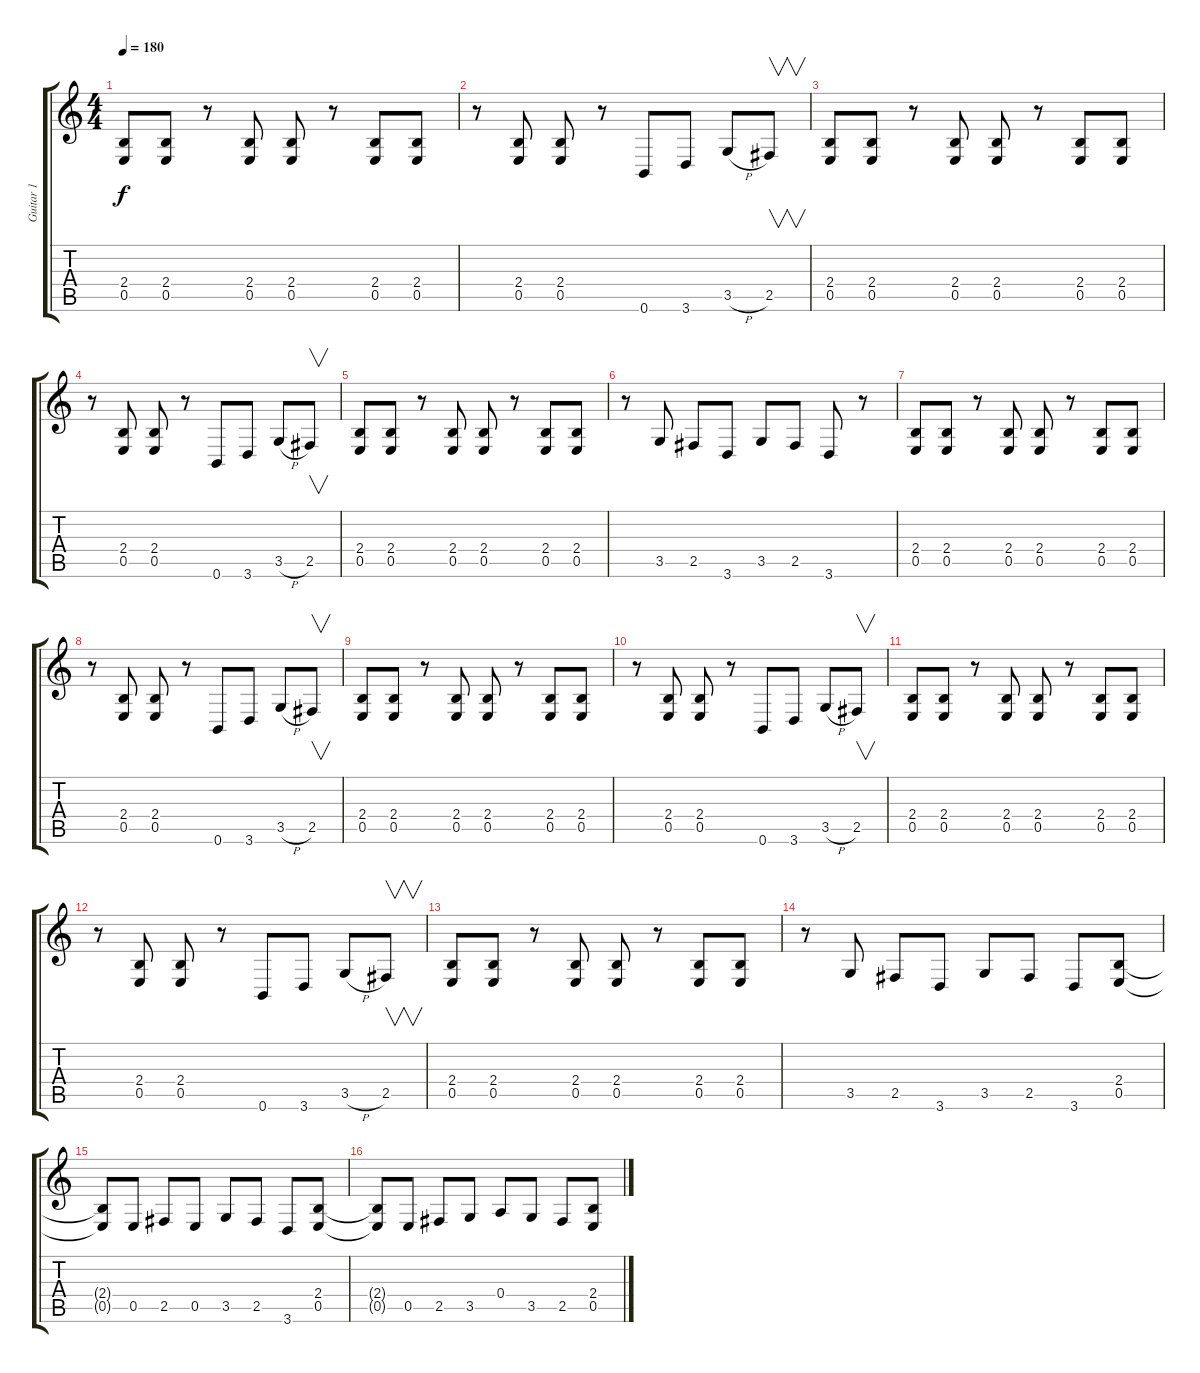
\track ("Guitar 1" "Guitar 1") {instrument distortionguitar}
\staff {score tabs}
\tuning (B3 Gb3 D3 A2 E2 B1) {hide}
\ts (4 4)
\tempo 180
\clef g2
\ks c
(2.4 0.5).8{dy f} (2.4 0.5).8 r.8 (2.4 0.5).8 (2.4 0.5).8 r.8 (2.4 0.5).8 (2.4 0.5).8 |
r.8 (2.4 0.5).8 (2.4 0.5).8 r.8 0.6.8 3.6.8 3.5{h}.8 2.5.8{v} |
(2.4 0.5).8 (2.4 0.5).8 r.8 (2.4 0.5).8 (2.4 0.5).8 r.8 (2.4 0.5).8 (2.4 0.5).8 |
r.8 (2.4 0.5).8 (2.4 0.5).8 r.8 0.6.8 3.6.8 3.5{h}.8 2.5.8{v} |
(2.4 0.5).8 (2.4 0.5).8 r.8 (2.4 0.5).8 (2.4 0.5).8 r.8 (2.4 0.5).8 (2.4 0.5).8 |
r.8 3.5.8 2.5.8 3.6.8 3.5.8 2.5.8 3.6.8 r.8 |
(2.4 0.5).8 (2.4 0.5).8 r.8 (2.4 0.5).8 (2.4 0.5).8 r.8 (2.4 0.5).8 (2.4 0.5).8 |
r.8 (2.4 0.5).8 (2.4 0.5).8 r.8 0.6.8 3.6.8 3.5{h}.8 2.5.8{v} |
(2.4 0.5).8 (2.4 0.5).8 r.8 (2.4 0.5).8 (2.4 0.5).8 r.8 (2.4 0.5).8 (2.4 0.5).8 |
r.8 (2.4 0.5).8 (2.4 0.5).8 r.8 0.6.8 3.6.8 3.5{h}.8 2.5.8{v} |
(2.4 0.5).8 (2.4 0.5).8 r.8 (2.4 0.5).8 (2.4 0.5).8 r.8 (2.4 0.5).8 (2.4 0.5).8 |
r.8 (2.4 0.5).8 (2.4 0.5).8 r.8 0.6.8 3.6.8 3.5{h}.8 2.5.8{v} |
(2.4 0.5).8 (2.4 0.5).8 r.8 (2.4 0.5).8 (2.4 0.5).8 r.8 (2.4 0.5).8 (2.4 0.5).8 |
r.8 3.5.8 2.5.8 3.6.8 3.5.8 2.5.8 3.6.8 (2.4 0.5).8 |
(2.4{t} 0.5{t}).8 0.5.8 2.5.8 0.5.8 3.5.8 2.5.8 3.6.8 (2.4 0.5).8 |
(2.4{t} 0.5{t}).8 0.5.8 2.5.8 3.5.8 0.4.8 3.5.8 2.5.8 (2.4 0.5).8
